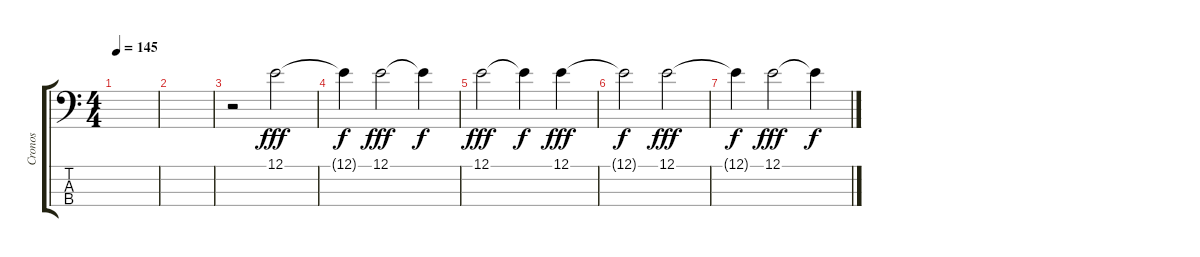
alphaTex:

\track ("Cronos" "Cronos") {instrument electricbassfinger}
\staff {score tabs}
\tuning (E2 B1 Gb1 Db1) {hide}
\ts (4 4)
\tempo 145
\clef f4
\ks c
|
|
r.2 12.1.2{dy fff instrument acousticguitarsteel} |
12.1{t}.4{dy f} 12.1.2{dy fff} 12.1{t}.4{dy f} |
12.1.2{dy fff} 12.1{t}.4{dy f} 12.1.4{dy fff} |
12.1{t}.2{dy f} 12.1.2{dy fff} |
12.1{t}.4{dy f} 12.1.2{dy fff} 12.1{t}.4{dy f}
